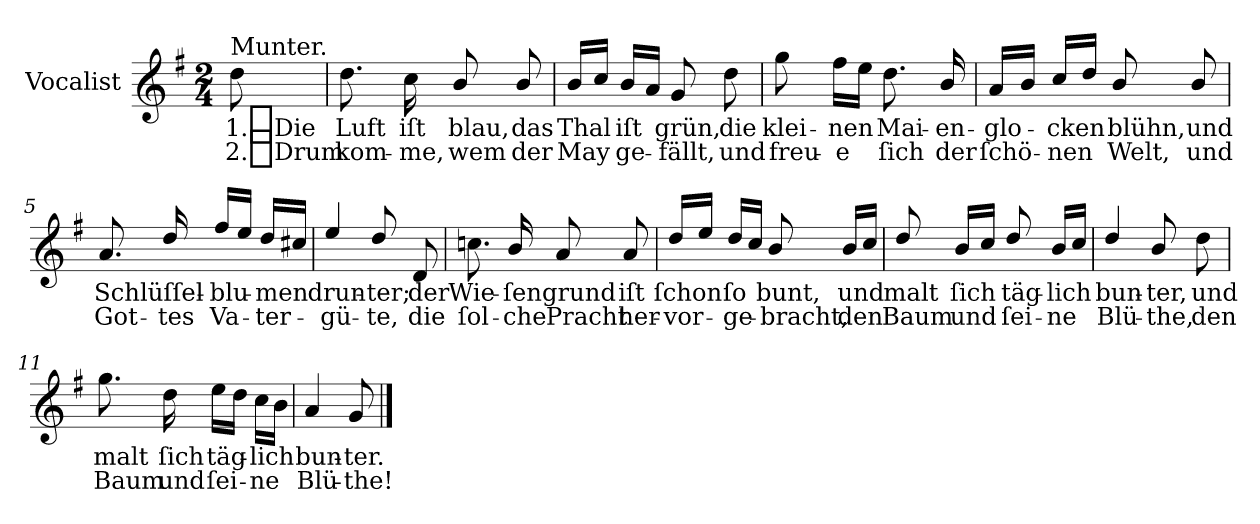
**kern	**text	**text
*part1	*part1	*part1
*staff1	*staff1	*staff1
*I"Vocalist	*	*
*clefG2	*	*
*k[f#]	*	*
*G:	*	*
*M2/4	*	*
=	=	=
!LO:TX:a:t=Munter.	!	!
8dd	1._Die	2._Drum
=1	=1	=1
8.dd	Luft	kom-
16cc	iſt	-me,
8b/	blau,	wem
8b/	das	der
=2	=2	=2
16b/LL	Thal	May
16ccJJ	.	.
16b/LL	iſt	ge-
16aJJ	.	.
8g	grün,	-fällt,
8dd	die	und
=3	=3	=3
8gg	klei-	freu-
16ff#LL	-nen	-e
16eeJJ	.	.
8.dd	Mai-	ſich
16b/	-en-	der
=4	=4	=4
16aLL	-glo-	ſchö-
16bJJ	.	.
16cc/LL	-cken	-nen
16ddJJ	.	.
8b/	blühn,	Welt,
8b/	und	und
=5	=5	=5
8.a	Schlüſſel-	Got-
16dd/	.	-tes
16ff#/LL	-blu-	Va-
16eeJJ	.	.
16dd/LL	-men	-ter-
16cc#XJJ	.	.
=6	=6	=6
4ee/	drun-	-gü-
8dd/	-ter;	-te,
8d	der	die
=7	=7	=7
8.ccn	Wie-	ſol-
16b/	-ſengrund	-che
8a	.	Pracht
8a	iſt	her-
=8	=8	=8
16dd/LL	ſchon	-vor-
16eeJJ	.	.
16dd/LL	ſo	-ge-
16ccJJ	.	.
8b/	bunt,	-bracht,
16b/LL	und	den
16ccJJ	.	.
=9	=9	=9
8dd/	malt	Baum
16b/LL	ſich	und
16ccJJ	.	.
8dd/	täg-	ſei-
16b/LL	-lich	-ne
16ccJJ	.	.
=10	=10	=10
4dd/	bun-	Blü-
8b/	-ter,	-the,
8dd	und	den
=11	=11	=11
8.gg	malt	Baum
16dd	ſich	und
16eeLL	täg-	ſei-
16ddJJ	.	.
16ccLL	-lich	-ne
16bJJ	.	.
=12	=12	=12
4a	bun-	Blü-
8g	-ter.	-the!
==	==	==
*-	*-	*-
